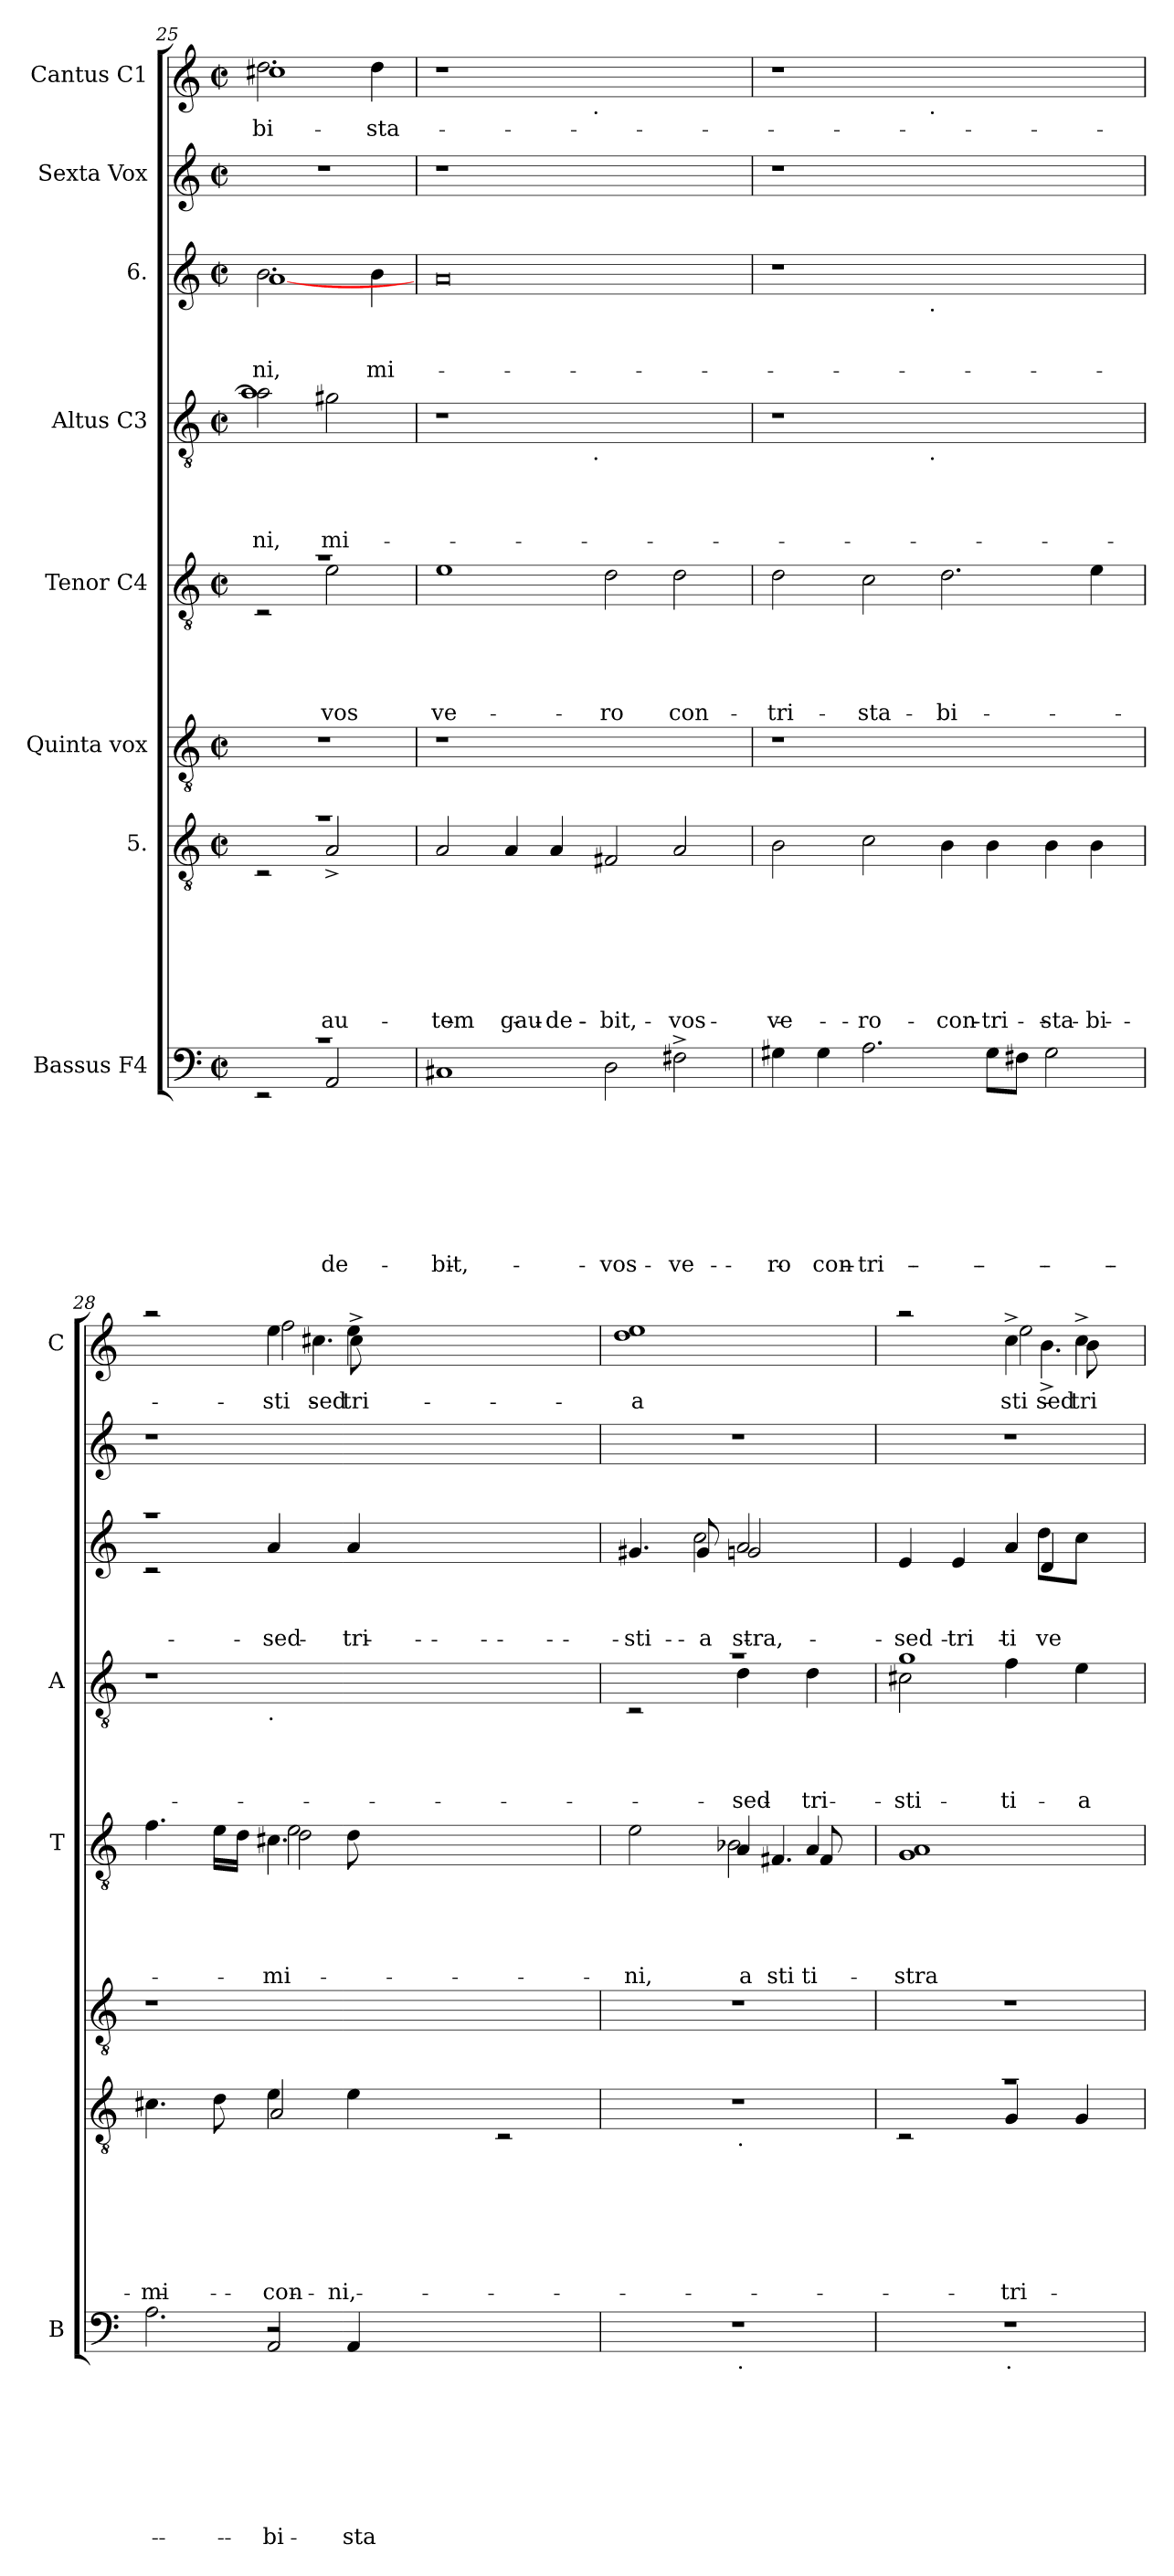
**kern	**text	**text	**text	**text	**text	**text	**text	**text	**kern	**text	**text	**text	**text	**text	**text	**text	**kern	**kern	**text	**text	**text	**text	**text	**kern	**text	**text	**text	**text	**kern	**text	**text	**text	**kern	**kern	**text
*part8	*part8	*part8	*part8	*part8	*part8	*part8	*part8	*part8	*part7	*part7	*part7	*part7	*part7	*part7	*part7	*part7	*part6	*part5	*part5	*part5	*part5	*part5	*part5	*part4	*part4	*part4	*part4	*part4	*part3	*part3	*part3	*part3	*part2	*part1	*part1
*staff8	*staff8	*staff8	*staff8	*staff8	*staff8	*staff8	*staff8	*staff8	*staff7	*staff7	*staff7	*staff7	*staff7	*staff7	*staff7	*staff7	*staff6	*staff5	*staff5	*staff5	*staff5	*staff5	*staff5	*staff4	*staff4	*staff4	*staff4	*staff4	*staff3	*staff3	*staff3	*staff3	*staff2	*staff1	*staff1
*I"Bassus F4	*	*	*	*	*	*	*	*	*I"5.	*	*	*	*	*	*	*	*I"Quinta vox	*I"Tenor C4	*	*	*	*	*	*I"Altus C3	*	*	*	*	*I"6.	*	*	*	*I"Sexta Vox	*I"Cantus C1	*
*I'B	*	*	*	*	*	*	*	*	*	*	*	*	*	*	*	*	*	*I'T	*	*	*	*	*	*I'A	*	*	*	*	*	*	*	*	*	*I'C	*
*clefF4	*	*	*	*	*	*	*	*	*clefGv2	*	*	*	*	*	*	*	*clefGv2	*clefGv2	*	*	*	*	*	*clefGv2	*	*	*	*	*clefG2	*	*	*	*clefG2	*clefG2	*
*k[]	*	*	*	*	*	*	*	*	*k[]	*	*	*	*	*	*	*	*k[]	*k[]	*	*	*	*	*	*k[]	*	*	*	*	*k[]	*	*	*	*k[]	*k[]	*
*C:	*	*	*	*	*	*	*	*	*C:	*	*	*	*	*	*	*	*C:	*C:	*	*	*	*	*	*C:	*	*	*	*	*C:	*	*	*	*C:	*C:	*
*M2/2	*	*	*	*	*	*	*	*	*M2/2	*	*	*	*	*	*	*	*M2/2	*M2/2	*	*	*	*	*	*M2/2	*	*	*	*	*M2/2	*	*	*	*M2/2	*M2/2	*
*met(c|)	*	*	*	*	*	*	*	*	*met(c|)	*	*	*	*	*	*	*	*met(c|)	*met(c|)	*	*	*	*	*	*met(c|)	*	*	*	*	*met(c|)	*	*	*	*met(c|)	*met(c|)	*
=25	=25	=25	=25	=25	=25	=25	=25	=25	=25	=25	=25	=25	=25	=25	=25	=25	=25	=25	=25	=25	=25	=25	=25	=25	=25	=25	=25	=25	=25	=25	=25	=25	=25	=25	=25
*^	*	*	*	*	*	*	*	*	*^	*	*	*	*	*	*	*	*	*^	*	*	*	*	*	*^	*	*	*	*	*	*	*	*	*	*	*
!	!	!	!	!	!	!	!	!	!	!	!	!	!	!	!	!	!	!	!	!	!	!	!	!	!	!	!	!	!	!	!	!LO:LY:b	!	!	!	!LO:LY:b	!	!	!
*	*	*	*	*	*	*	*	*	*	*	*	*	*	*	*	*	*	*	*	*	*	*	*	*	*	*	*	*	*	*	*	*	*^	*	*	*	*	*	*
!	!	!	!	!	!	!	!	!	!	!	!	!	!	!	!	!	!	!	!	!	!	!	!	!	!	!	!	!	!	!	!	!	!	!	!	!	!LO:LY:b	!	!	!LO:LY:b
*	*	*	*	*	*	*	*	*	*	*	*	*	*	*	*	*	*	*	*	*	*	*	*	*	*	*	*	*	*	*	*	*	*	*	*	*	*	*	*^	*
1rc	2rEE	.	.	.	.	.	.	.	.	1ra	2rC	.	.	.	.	.	.	.	1r	1ra	2rC	.	.	.	.	.	2a\]	1a	.	.	.	-ni,	2.b\	[<1a	.	.	-ni,	1r	2.dd\	1cc#X	-bi-
!	!	!	!	!	!	!	!	!	!LO:LY:b	!	!	!	!	!	!	!	!	!LO:LY:b	!	!	!	!	!	!	!	!LO:LY:b	!	!	!	!	!	!LO:LY:b	!	!	!	!	!	!	!	!	!
.	2AA/	.	.	.	.	.	.	.	-de-	.	2A^>/	.	.	.	.	.	.	au-	.	.	2e\	.	.	.	.	vos	2g#X\	.	.	.	.	-mi-	.	.	.	.	.	.	.	.	.
!	!	!	!	!	!	!	!	!	!	!	!	!	!	!	!	!	!	!	!	!	!	!	!	!	!	!	!	!	!	!	!	!	!	!	!	!	!LO:LY:b	!	!	!	!LO:LY:b
.	.	.	.	.	.	.	.	.	.	.	.	.	.	.	.	.	.	.	.	.	.	.	.	.	.	.	.	.	.	.	.	.	4b\	.	.	.	-mi-	.	4dd\	.	-sta-
*v	*v	*	*	*	*	*	*	*	*	*	*	*	*	*	*	*	*	*	*	*v	*v	*	*	*	*	*	*	*	*	*	*	*	*v	*v	*	*	*	*	*	*	*
*	*	*	*	*	*	*	*	*	*v	*v	*	*	*	*	*	*	*	*	*	*	*	*	*	*	*	*	*	*	*	*	*	*	*	*	*	*	*	*
=26	=26	=26	=26	=26	=26	=26	=26	=26	=26	=26	=26	=26	=26	=26	=26	=26	=26	=26	=26	=26	=26	=26	=26	=26	=26	=26	=26	=26	=26	=26	=26	=26	=26	=26	=26	=26	=26
!	!	!	!	!	!	!	!	!LO:LY:b	!	!	!	!	!	!	!	!LO:LY:b	!	!	!	!	!	!	!LO:LY:b	!	!	!	!	!	!	!	!	!	!	!	!	!	!
1C#X	.	.	.	.	.	.	.	-bit,	2A/	.	.	.	.	.	.	-tem	1r	1e	.	.	.	.	ve-	1r	2ryy	.	.	.	.	0a	.	.	.	1r	1r	2ryy	.
!	!	!	!	!	!	!	!	!	!	!	!	!	!	!	!	!LO:LY:b	!	!	!	!	!	!	!	!	!	!	!	!	!	!	!	!	!	!	!	!	!
.	.	.	.	.	.	.	.	.	4A/	.	.	.	.	.	.	gau-	.	.	.	.	.	.	.	.	4...ryy	.	.	.	.	.	.	.	.	.	.	4...ryy	.
!	!	!	!	!	!	!	!	!	!	!	!	!	!	!	!	!LO:LY:b	!	!	!	!	!	!	!	!	!	!	!	!	!	!	!	!	!	!	!	!	!
.	.	.	.	.	.	.	.	.	4A/	.	.	.	.	.	.	-de-	.	.	.	.	.	.	.	.	.	.	.	.	.	.	.	.	.	.	.	.	.
!	!	!	!	!	!	!	!	!	!	!	!	!	!	!	!	!	!	!	!	!	!	!	!	!	!	!	!	!	!	!	!	!	!	!	!	!LO:TX:b:t=.	!
!	!	!	!	!	!	!	!	!	!	!	!	!	!	!	!	!	!	!	!	!	!	!	!	!	!LO:TX:b:t=.	!	!	!	!	!	!	!	!	!	!	!	!
.	.	.	.	.	.	.	.	.	.	.	.	.	.	.	.	.	.	.	.	.	.	.	.	.	1ryy	.	.	.	.	.	.	.	.	.	.	1ryy	.
!	!	!	!	!	!	!	!	!LO:LY:b	!	!	!	!	!	!	!	!LO:LY:b	!	!	!	!	!	!	!LO:LY:b	!	!	!	!	!	!	!	!	!	!	!	!	!	!
2D\	.	.	.	.	.	.	.	vos	2F#X/	.	.	.	.	.	.	-bit,	1ryy	2d\	.	.	.	.	-ro	1ryy	.	.	.	.	.	.	.	.	.	1ryy	1ryy	.	.
!	!	!	!	!	!	!	!	!LO:LY:b	!	!	!	!	!	!	!	!LO:LY:b	!	!	!	!	!	!	!LO:LY:b	!	!	!	!	!	!	!	!	!	!	!	!	!	!
2F#X^>\	.	.	.	.	.	.	.	ve-	2A/	.	.	.	.	.	.	vos	.	2d\	.	.	.	.	con-	.	.	.	.	.	.	.	.	.	.	.	.	.	.
.	.	.	.	.	.	.	.	.	.	.	.	.	.	.	.	.	.	.	.	.	.	.	.	.	32ryy	.	.	.	.	.	.	.	.	.	.	32ryy	.
=27	=27	=27	=27	=27	=27	=27	=27	=27	=27	=27	=27	=27	=27	=27	=27	=27	=27	=27	=27	=27	=27	=27	=27	=27	=27	=27	=27	=27	=27	=27	=27	=27	=27	=27	=27	=27	=27
!	!	!	!	!	!	!	!	!LO:LY:b	!	!	!	!	!	!	!	!LO:LY:b	!	!	!	!	!	!	!LO:LY:b	!	!	!	!	!	!	!	!	!	!	!	!	!	!
*	*	*	*	*	*	*	*	*	*	*	*	*	*	*	*	*	*	*	*	*	*	*	*	*	*	*	*	*	*	*^	*	*	*	*	*	*	*
4G#X\	.	.	.	.	.	.	.	-ro	2B\	.	.	.	.	.	.	ve-	1r	2d\	.	.	.	.	-tri-	1r	2ryy	.	.	.	.	1r	2ryy	.	.	.	1r	1r	2ryy	.
!	!	!	!	!	!	!	!	!LO:LY:b	!	!	!	!	!	!	!	!	!	!	!	!	!	!	!	!	!	!	!	!	!	!	!	!	!	!	!	!	!	!
4G#\	.	.	.	.	.	.	.	con-	.	.	.	.	.	.	.	.	.	.	.	.	.	.	.	.	.	.	.	.	.	.	.	.	.	.	.	.	.	.
!	!	!	!	!	!	!	!	!LO:LY:b	!	!	!	!	!	!	!	!LO:LY:b	!	!	!	!	!	!	!LO:LY:b	!	!	!	!	!	!	!	!	!	!	!	!	!	!	!
2.A\	.	.	.	.	.	.	.	-tri-	2c\	.	.	.	.	.	.	-ro	.	2c\	.	.	.	.	-sta-	.	4...ryy	.	.	.	.	.	4...ryy	.	.	.	.	.	4...ryy	.
!	!	!	!	!	!	!	!	!	!	!	!	!	!	!	!	!	!	!	!	!	!	!	!	!	!	!	!	!	!	!	!	!	!	!	!	!	!LO:TX:b:t=.	!
!	!	!	!	!	!	!	!	!	!	!	!	!	!	!	!	!	!	!	!	!	!	!	!	!	!	!	!	!	!	!	!LO:TX:b:t=.	!	!	!	!	!	!	!
!	!	!	!	!	!	!	!	!	!	!	!	!	!	!	!	!	!	!	!	!	!	!	!	!	!LO:TX:b:t=.	!	!	!	!	!	!	!	!	!	!	!	!	!
.	.	.	.	.	.	.	.	.	.	.	.	.	.	.	.	.	.	.	.	.	.	.	.	.	1ryy	.	.	.	.	.	1ryy	.	.	.	.	.	1ryy	.
!	!	!	!	!	!	!	!	!	!	!	!	!	!	!	!	!LO:LY:b	!	!	!	!	!	!	!LO:LY:b	!	!	!	!	!	!	!	!	!	!	!	!	!	!	!
.	.	.	.	.	.	.	.	.	4B\	.	.	.	.	.	.	con-	1ryy	2.d\	.	.	.	.	-bi-	1ryy	.	.	.	.	.	1ryy	.	.	.	.	1ryy	1ryy	.	.
!	!	!	!	!	!	!	!	!	!	!	!	!	!	!	!	!LO:LY:b	!	!	!	!	!	!	!	!	!	!	!	!	!	!	!	!	!	!	!	!	!	!
8G#\L	.	.	.	.	.	.	.	.	4B\	.	.	.	.	.	.	-tri-	.	.	.	.	.	.	.	.	.	.	.	.	.	.	.	.	.	.	.	.	.	.
8F#X\J	.	.	.	.	.	.	.	.	.	.	.	.	.	.	.	.	.	.	.	.	.	.	.	.	.	.	.	.	.	.	.	.	.	.	.	.	.	.
!	!	!	!	!	!	!	!	!	!	!	!	!	!	!	!	!LO:LY:b	!	!	!	!	!	!	!	!	!	!	!	!	!	!	!	!	!	!	!	!	!	!
2G#\	.	.	.	.	.	.	.	.	4B\	.	.	.	.	.	.	-sta-	.	.	.	.	.	.	.	.	.	.	.	.	.	.	.	.	.	.	.	.	.	.
!	!	!	!	!	!	!	!	!	!	!	!	!	!	!	!	!LO:LY:b	!	!	!	!	!	!	!	!	!	!	!	!	!	!	!	!	!	!	!	!	!	!
.	.	.	.	.	.	.	.	.	4B\	.	.	.	.	.	.	-bi-	.	4e\	.	.	.	.	.	.	.	.	.	.	.	.	.	.	.	.	.	.	.	.
.	.	.	.	.	.	.	.	.	.	.	.	.	.	.	.	.	.	.	.	.	.	.	.	.	32ryy	.	.	.	.	.	32ryy	.	.	.	.	.	32ryy	.
!!LO:PB:g=z
=28	=28	=28	=28	=28	=28	=28	=28	=28	=28	=28	=28	=28	=28	=28	=28	=28	=28	=28	=28	=28	=28	=28	=28	=28	=28	=28	=28	=28	=28	=28	=28	=28	=28	=28	=28	=28	=28	=28
*^	*	*	*	*	*	*	*	*	*	*	*	*	*	*	*	*	*	*	*	*	*	*	*	*	*	*	*	*	*	*	*	*	*	*	*	*	*	*
*	*^	*	*	*	*	*	*	*	*	*	*	*	*	*	*	*	*	*	*	*	*	*	*	*	*	*	*	*	*	*	*	*	*	*	*	*	*	*	*
!	!	!	!	!	!	!	!	!	!	!	!	!	!	!	!	!	!	!LO:LY:b	!	!	!	!	!	!	!	!	!	!	!	!	!	!	!	!	!	!	!	!	!	!
*	*	*	*	*	*	*	*	*	*	*	*^	*	*	*	*	*	*	*	*	*^	*	*	*	*	*	*	*	*	*	*	*	*	*	*	*	*	*	*^	*	*
*	*	*	*	*	*	*	*	*	*	*	*	*	*	*	*	*	*	*	*	*	*	*^	*	*	*	*	*	*	*	*	*	*	*	*	*	*	*	*	*	*	*	*^	*
*	*	*	*	*	*	*	*	*	*	*	*	*	*	*	*	*	*	*	*	*	*	*	*^	*	*	*	*	*	*	*	*	*	*	*	*	*	*	*	*	*	*	*	*	*	*
2.A\	2ryy	2ryy	.	.	.	.	.	.	.	.	4.c#X\	2ryy	.	.	.	.	.	.	-mi-	1r	4.f\	2.ryy	2ryy	2ryy	.	.	.	.	.	1r	2ryy	.	.	.	.	1raa	2rc	.	.	.	1r	2raa	2ryy	2.ryy	2ryy	.
.	.	.	.	.	.	.	.	.	.	.	8d\	.	.	.	.	.	.	.	.	.	16e\LL	.	.	.	.	.	.	.	.	.	.	.	.	.	.	.	.	.	.	.	.	.	.	.	.	.
.	.	.	.	.	.	.	.	.	.	.	.	.	.	.	.	.	.	.	.	.	16d\JJ	.	.	.	.	.	.	.	.	.	.	.	.	.	.	.	.	.	.	.	.	.	.	.	.	.
!	!	!	!	!	!	!	!	!	!	!	!	!	!	!	!	!	!	!	!	!	!	!	!	!	!	!	!	!	!	!	!LO:TX:b:t=.	!	!	!	!	!	!	!	!	!	!	!	!	!	!	!
!	!	!	!	!	!	!	!	!	!	!LO:LY:b	!	!	!	!	!	!	!	!	!LO:LY:b	!	!	!	!	!	!	!	!	!	!LO:LY:b	!	!	!	!	!	!	!	!	!	!	!LO:LY:b	!	!	!	!	!	!LO:LY:b
!	!	!	!	!	!	!	!	!	!	!	!	!	!	!	!	!	!	!	!	!	!	!	!	!	!	!	!	!	!	!	!	!	!	!	!	!	!	!	!	!	!	!	!	!	!	!LO:LY:b:rj
.	2AA/	2r	.	.	.	.	.	.	.	-bi-	4e\	2A/	.	.	.	.	.	.	con-	.	4.c#X\	.	2e\	2d\	.	.	.	.	-mi-	.	1.ryy	.	.	.	.	.	4a/	.	.	sed	.	4ee\	8ryy	.	2ff\	-sti-
!	!	!	!	!	!	!	!	!	!	!	!	!	!	!	!	!	!	!	!	!	!	!	!	!	!	!	!	!	!	!	!	!	!	!	!	!	!	!	!	!	!	!	!	!	!	!LO:LY:b
.	.	.	.	.	.	.	.	.	.	.	.	.	.	.	.	.	.	.	.	.	.	.	.	.	.	.	.	.	.	.	.	.	.	.	.	.	.	.	.	.	.	.	4.cc#X\	.	.	sed
!	!	!	!	!	!	!	!	!	!	!LO:LY:b	!	!	!	!	!	!	!	!	!LO:LY:b	!	!	!	!	!	!	!	!	!	!	!	!	!	!	!	!	!	!	!	!	!LO:LY:b	!	!	!	!	!	!LO:LY:b
!	!	!	!	!	!	!	!	!	!	!	!	!	!	!	!	!	!	!	!	!	!	!	!	!	!	!	!	!	!	!	!	!	!	!	!	!	!	!	!	!	!	!	!	!	!	!LO:LY:b
4AA/	.	.	.	.	.	.	.	.	.	-sta-	4e\	.	.	.	.	.	.	.	-ni,	.	.	8d\	.	.	.	.	.	.	.	.	.	.	.	.	.	.	4a/	.	.	tri-	.	4ee\	.	8cc#^>\	.	tri-
.	.	.	.	.	.	.	.	.	.	.	.	.	.	.	.	.	.	.	.	.	1ryy	1ryy	.	.	.	.	.	.	.	.	.	.	.	.	.	.	.	.	.	.	.	.	.	1ryy	.	.
1ryy	1ryy	1ryy	.	.	.	.	.	.	.	.	1ryy	2ryy	.	.	.	.	.	.	.	1ryy	.	.	1ryy	1ryy	.	.	.	.	.	1ryy	.	.	.	.	.	1ryy	1ryy	.	.	.	1ryy	1ryy	1ryy	.	1ryy	.
.	.	.	.	.	.	.	.	.	.	.	.	2rC	.	.	.	.	.	.	.	.	.	.	.	.	.	.	.	.	.	.	.	.	.	.	.	.	.	.	.	.	.	.	.	.	.	.
.	.	.	.	.	.	.	.	.	.	.	.	.	.	.	.	.	.	.	.	.	8ryy	8ryy	.	.	.	.	.	.	.	.	.	.	.	.	.	.	.	.	.	.	.	.	.	8ryy	.	.
*v	*v	*v	*	*	*	*	*	*	*	*	*	*	*	*	*	*	*	*	*	*	*	*	*	*	*	*	*	*	*	*	*	*	*	*	*	*v	*v	*	*	*	*	*	*	*v	*v	*
=29	=29	=29	=29	=29	=29	=29	=29	=29	=29	=29	=29	=29	=29	=29	=29	=29	=29	=29	=29	=29	=29	=29	=29	=29	=29	=29	=29	=29	=29	=29	=29	=29	=29	=29	=29	=29	=29	=29	=29	=29	=29	=29
!	!	!	!	!	!	!	!	!	!	!	!	!	!	!	!	!	!	!	!	!	!	!	!	!	!	!	!LO:LY:b	!	!	!	!	!	!	!	!	!	!LO:LY:b	!	!	!	!	!LO:LY:b
*^	*	*	*	*	*	*	*	*	*	*	*	*	*	*	*	*	*	*	*	*	*	*	*	*	*	*	*	*	*	*	*	*	*	*^	*	*	*	*	*	*	*	*
*	*	*	*	*	*	*	*	*	*	*	*	*	*	*	*	*	*	*	*	*	*	*	*	*	*	*	*	*	*	*	*	*	*	*	*	*^	*	*	*	*	*v	*v	*v	*
1r	2ryy	.	.	.	.	.	.	.	.	1r	2ryy	.	.	.	.	.	.	.	1r	2e\	2ryy	2.ryy	2ryy	.	.	.	.	-ni,	1ra	2rC	.	.	.	.	4.g#X/	4.ryy	2ryy	.	.	-sti-	1r	1dd 1ee	-a
!	!	!	!	!	!	!	!	!	!	!	!	!	!	!	!	!	!	!	!	!	!	!	!	!	!	!	!	!	!	!	!	!	!	!	!	!	!	!	!	!LO:LY:b:rj	!	!	!
!	!	!	!	!	!	!	!	!	!	!	!	!	!	!	!	!	!	!	!	!	!	!	!	!	!	!	!	!	!	!	!	!	!	!	!	!	!	!	!	!LO:LY:b	!	!	!
.	.	.	.	.	.	.	.	.	.	.	.	.	.	.	.	.	.	.	.	.	.	.	.	.	.	.	.	.	.	.	.	.	.	.	8g#/	2cc\	.	.	.	-a	.	.	.
!	!	!	!	!	!	!	!	!	!	!	!LO:TX:b:t=.	!	!	!	!	!	!	!	!	!	!	!	!	!	!	!	!	!	!	!	!	!	!	!	!	!	!	!	!	!	!	!	!
!	!LO:TX:b:t=.	!	!	!	!	!	!	!	!	!	!	!	!	!	!	!	!	!	!	!	!	!	!	!	!	!	!	!	!	!	!	!	!	!	!	!	!	!	!	!	!	!	!
!	!	!	!	!	!	!	!	!	!	!	!	!	!	!	!	!	!	!	!	!	!	!	!	!	!	!	!	!LO:LY:b	!	!	!	!	!	!	!	!	!	!	!	!	!	!	!
!	!	!	!	!	!	!	!	!	!	!	!	!	!	!	!	!	!	!	!	!	!	!	!	!	!	!	!	!LO:LY:b	!	!	!	!	!	!LO:LY:b	!	!	!	!	!	!LO:LY:b	!	!	!
!	!	!	!	!	!	!	!	!	!	!	!	!	!	!	!	!	!	!	!	!	!	!	!	!	!	!	!	!	!	!	!	!	!	!	!	!	!	!	!	!LO:LY:b	!	!	!
.	2ryy	.	.	.	.	.	.	.	.	.	2ryy	.	.	.	.	.	.	.	.	4A/	8ryy	.	2B-X\	.	.	.	.	-a	.	4d\	.	.	.	sed	2a/	.	2gn/	.	.	stra,	.	.	.
!	!	!	!	!	!	!	!	!	!	!	!	!	!	!	!	!	!	!	!	!	!	!	!	!	!	!	!	!LO:LY:b	!	!	!	!	!	!	!	!	!	!	!	!	!	!	!
.	.	.	.	.	.	.	.	.	.	.	.	.	.	.	.	.	.	.	.	.	4.F#X/	.	.	.	.	.	.	-sti-	.	.	.	.	.	.	.	.	.	.	.	.	.	.	.
!	!	!	!	!	!	!	!	!	!	!	!	!	!	!	!	!	!	!	!	!	!	!	!	!	!	!	!	!LO:LY:b	!	!	!	!	!	!	!	!	!	!	!	!	!	!	!
!	!	!	!	!	!	!	!	!	!	!	!	!	!	!	!	!	!	!	!	!	!	!	!	!	!	!	!	!LO:LY:b:rj	!	!	!	!	!	!LO:LY:b	!	!	!	!	!	!	!	!	!
.	.	.	.	.	.	.	.	.	.	.	.	.	.	.	.	.	.	.	.	4A/	.	8F#/	.	.	.	.	.	-ti-	.	4d\	.	.	.	tri-	.	.	.	.	.	.	.	.	.
.	.	.	.	.	.	.	.	.	.	.	.	.	.	.	.	.	.	.	.	.	.	8ryy	.	.	.	.	.	.	.	.	.	.	.	.	.	8ryy	.	.	.	.	.	.	.
*	*	*	*	*	*	*	*	*	*	*	*	*	*	*	*	*	*	*	*	*	*	*v	*v	*	*	*	*	*	*	*	*	*	*	*	*	*v	*v	*	*	*	*	*	*
=30	=30	=30	=30	=30	=30	=30	=30	=30	=30	=30	=30	=30	=30	=30	=30	=30	=30	=30	=30	=30	=30	=30	=30	=30	=30	=30	=30	=30	=30	=30	=30	=30	=30	=30	=30	=30	=30	=30	=30	=30	=30
!	!	!	!	!	!	!	!	!	!	!	!	!	!	!	!	!	!	!	!	!	!	!	!	!	!	!	!LO:LY:b	!	!	!	!	!	!LO:LY:b	!	!	!	!	!	!	!	!
!	!	!	!	!	!	!	!	!	!	!	!	!	!	!	!	!	!	!	!	!	!	!	!	!	!	!	!	!	!	!	!	!	!LO:LY:b	!	!	!	!	!LO:LY:b	!	!	!
*	*	*	*	*	*	*	*	*	*	*	*	*	*	*	*	*	*	*	*	*	*	*	*	*	*	*	*	*	*	*	*	*	*	*^	*	*	*	*	*	*^	*
*	*	*	*	*	*	*	*	*	*	*	*	*	*	*	*	*	*	*	*	*	*	*	*	*	*	*	*	*	*	*	*	*	*	*	*	*^	*	*	*	*	*	*^	*
*	*	*	*	*	*	*	*	*	*	*	*	*	*	*	*	*	*	*	*	*v	*v	*v	*	*	*	*	*	*	*	*	*	*	*	*	*	*	*	*	*	*	*	*	*	*^	*
1r	2ryy	.	.	.	.	.	.	.	.	1ra	2rC	.	.	.	.	.	.	.	1r	1G 1A	.	.	.	.	-stra	1g	2c#X\	.	.	.	-sti-	4e/	2ryy	2ryy	2ryy	.	.	sed	1r	2raa	2ryy	2.ryy	2ryy	.
!	!	!	!	!	!	!	!	!	!	!	!	!	!	!	!	!	!	!	!	!	!	!	!	!	!	!	!	!	!	!	!	!	!	!	!	!	!	!LO:LY:b	!	!	!	!	!	!
.	.	.	.	.	.	.	.	.	.	.	.	.	.	.	.	.	.	.	.	.	.	.	.	.	.	.	.	.	.	.	.	4e/	.	.	.	.	.	tri-	.	.	.	.	.	.
!	!LO:TX:b:t=.	!	!	!	!	!	!	!	!	!	!	!	!	!	!	!	!	!	!	!	!	!	!	!	!	!	!	!	!	!	!	!	!	!	!	!	!	!	!	!	!	!	!	!
!	!	!	!	!	!	!	!	!	!	!	!	!	!	!	!	!	!	!LO:LY:b	!	!	!	!	!	!	!	!	!	!	!	!	!LO:LY:b	!	!	!	!	!	!	!LO:LY:b:rj	!	!	!	!	!	!
!	!	!	!	!	!	!	!	!	!	!	!	!	!	!	!	!	!	!	!	!	!	!	!	!	!	!	!	!	!	!	!	!	!	!	!	!	!	!LO:LY:b	!	!	!	!	!	!LO:LY:b
!	!	!	!	!	!	!	!	!	!	!	!	!	!	!	!	!	!	!	!	!	!	!	!	!	!	!	!	!	!	!	!	!	!	!	!	!	!	!	!	!	!	!	!	!LO:LY:b:rj
.	2ryy	.	.	.	.	.	.	.	.	.	4G/	.	.	.	.	.	.	-tri-	.	.	.	.	.	.	.	.	4f\	.	.	.	-ti-	8ryy	4a/	4a/	8ryy	.	.	-ti-	.	4cc^<\	8ryy	.	2ee\	-sti-
!	!	!	!	!	!	!	!	!	!	!	!	!	!	!	!	!	!	!	!	!	!	!	!	!	!	!	!	!	!	!	!	!	!	!	!	!	!	!LO:LY:b	!	!	!	!	!	!
!	!	!	!	!	!	!	!	!	!	!	!	!	!	!	!	!	!	!	!	!	!	!	!	!	!	!	!	!	!	!	!	!	!	!	!	!	!	!LO:LY:b	!	!	!	!	!	!LO:LY:b:rj
.	.	.	.	.	.	.	.	.	.	.	.	.	.	.	.	.	.	.	.	.	.	.	.	.	.	.	.	.	.	.	.	4d/	.	.	8dd\L	.	.	-ve-	.	.	4.b^<\	.	.	sed
!	!	!	!	!	!	!	!	!	!	!	!	!	!	!	!	!	!	!	!	!	!	!	!	!	!	!	!	!	!	!	!LO:LY:b	!	!	!	!	!	!	!	!	!	!	!	!	!LO:LY:b
!	!	!	!	!	!	!	!	!	!	!	!	!	!	!	!	!	!	!	!	!	!	!	!	!	!	!	!	!	!	!	!	!	!	!	!	!	!	!	!	!	!	!	!	!LO:LY:b
.	.	.	.	.	.	.	.	.	.	.	4G/	.	.	.	.	.	.	.	.	.	.	.	.	.	.	.	4e\	.	.	.	-a	.	8ryy	8ryy	8cc\J	.	.	.	.	4cc^<\	.	8b\	.	tri-
.	.	.	.	.	.	.	.	.	.	.	.	.	.	.	.	.	.	.	.	.	.	.	.	.	.	.	.	.	.	.	.	8ryy	8ryy	8ryy	8ryy	.	.	.	.	.	.	8ryy	.	.
*v	*v	*	*	*	*	*	*	*	*	*	*	*	*	*	*	*	*	*	*	*	*	*	*	*	*	*v	*v	*	*	*	*	*v	*v	*v	*v	*	*	*	*	*v	*v	*v	*v	*
*	*	*	*	*	*	*	*	*	*v	*v	*	*	*	*	*	*	*	*	*	*	*	*	*	*	*	*	*	*	*	*	*	*	*	*	*	*
=	=	=	=	=	=	=	=	=	=	=	=	=	=	=	=	=	=	=	=	=	=	=	=	=	=	=	=	=	=	=	=	=	=	=	=
*-	*-	*-	*-	*-	*-	*-	*-	*-	*-	*-	*-	*-	*-	*-	*-	*-	*-	*-	*-	*-	*-	*-	*-	*-	*-	*-	*-	*-	*-	*-	*-	*-	*-	*-	*-
